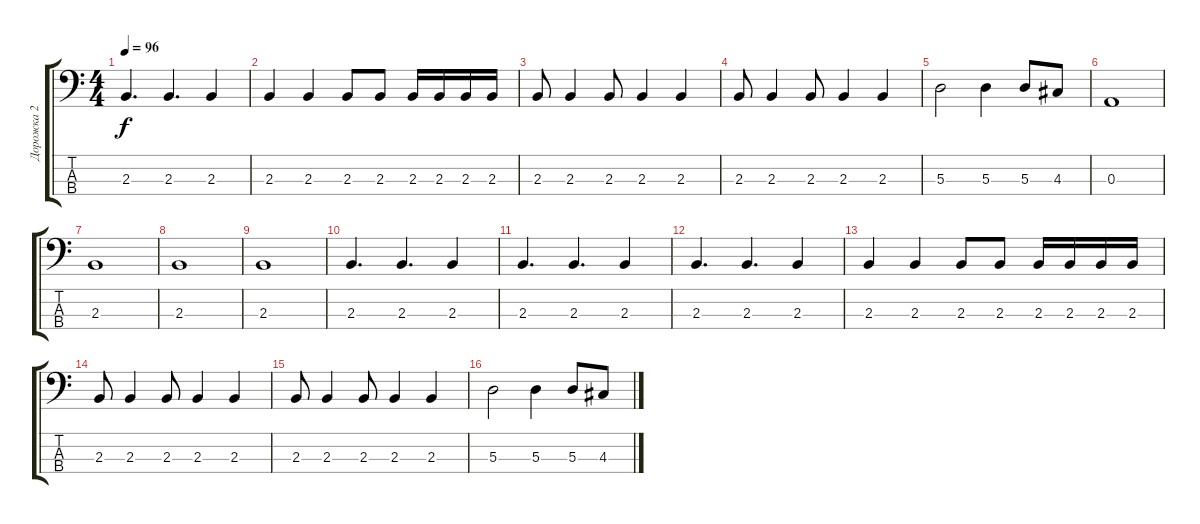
\track ("Дорожка 2" "Дорожка 2") {solo instrument electricbassfinger}
\staff {score tabs}
\tuning (G2 D2 A1 E1) {hide}
\ts (4 4)
\tempo 96
\clef f4
\ks c
2.3.4{d dy f} 2.3.4{d} 2.3.4 |
2.3.4 2.3.4 2.3.8 2.3.8 2.3.16 2.3.16 2.3.16 2.3.16 |
2.3.8 2.3.4 2.3.8 2.3.4 2.3.4 |
2.3.8 2.3.4 2.3.8 2.3.4 2.3.4 |
5.3.2 5.3.4 5.3.8 4.3.8 |
0.3.1 |
2.3.1 |
2.3.1 |
2.3.1 |
2.3.4{d} 2.3.4{d} 2.3.4 |
2.3.4{d} 2.3.4{d} 2.3.4 |
2.3.4{d} 2.3.4{d} 2.3.4 |
2.3.4 2.3.4 2.3.8 2.3.8 2.3.16 2.3.16 2.3.16 2.3.16 |
2.3.8 2.3.4 2.3.8 2.3.4 2.3.4 |
2.3.8 2.3.4 2.3.8 2.3.4 2.3.4 |
5.3.2 5.3.4 5.3.8 4.3.8
